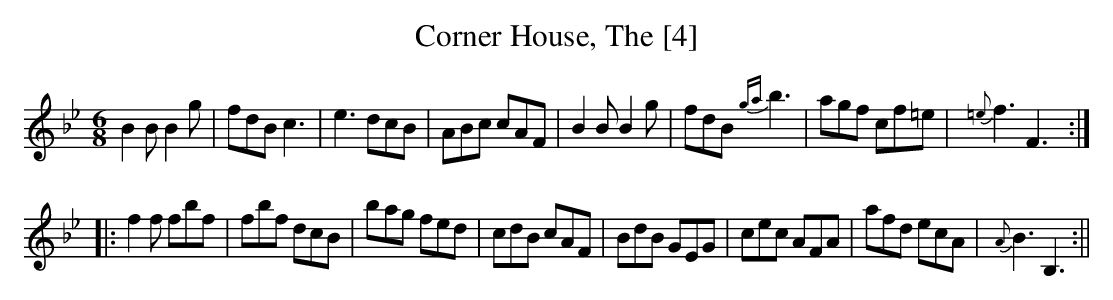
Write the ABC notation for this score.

X:1
T:Corner House, The [4]
M:6/8
L:1/8
K:Bb
B2B B2g|fdB c3|e3 dcB|ABc cAF|B2B B2g|fdB {ga}b3|agf cf=e|{=e}f3 F3:|
|:f2f fbf|fbf dcB|bag fed|cdB cAF|BdB GEG|cec AFA|afd ecA|{A}B3 B,3:||
